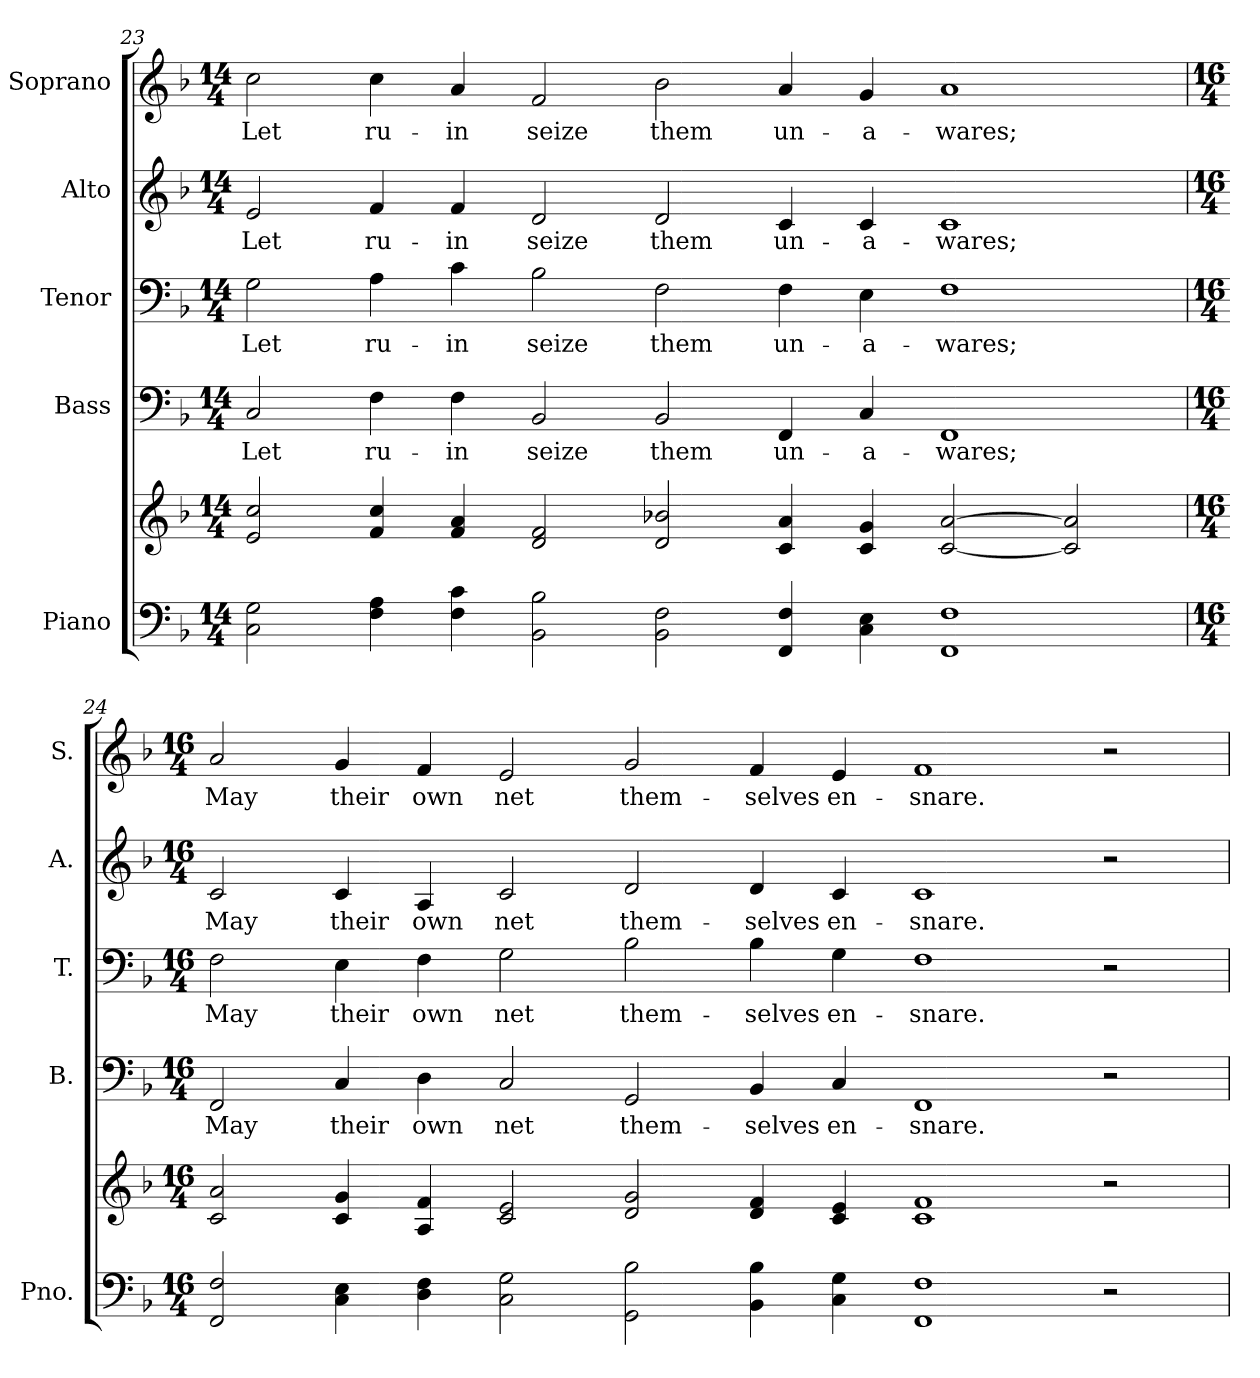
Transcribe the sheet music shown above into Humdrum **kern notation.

**kern	**kern	**kern	**text	**kern	**text	**kern	**text	**kern	**text
*part5	*part5	*part4	*part4	*part3	*part3	*part2	*part2	*part1	*part1
*staff6	*staff5	*staff4	*staff4	*staff3	*staff3	*staff2	*staff2	*staff1	*staff1
*I"Piano	*	*I"Bass	*	*I"Tenor	*	*I"Alto	*	*I"Soprano	*
*I'Pno.	*	*I'B.	*	*I'T.	*	*I'A.	*	*I'S.	*
!!LO:PB:g=z
*clefF4	*clefG2	*clefF4	*	*clefF4	*	*clefG2	*	*clefG2	*
*k[b-]	*k[b-]	*k[b-]	*	*k[b-]	*	*k[b-]	*	*k[b-]	*
*F:	*F:	*F:	*	*F:	*	*F:	*	*F:	*
*M14/4	*M14/4	*M14/4	*	*M14/4	*	*M14/4	*	*M14/4	*
=23	=23	=23	=23	=23	=23	=23	=23	=23	=23
!	!	!	!LO:LY:b:color=#000000	!	!	!	!	!	!
!	!	!	!	!	!LO:LY:b:color=#000000	!	!	!	!
!	!	!	!	!	!	!	!LO:LY:b:color=#000000	!	!
!	!	!	!	!	!	!	!	!	!LO:LY:b:color=#000000
2Ci\ 2Gi	2ei/ 2cci	2Ci/	Let	2Gi\	Let	2ei/	Let	2cci\	Let
!	!	!	!LO:LY:b:color=#000000	!	!	!	!	!	!
!	!	!	!	!	!LO:LY:b:color=#000000	!	!	!	!
!	!	!	!	!	!	!	!LO:LY:b:color=#000000	!	!
!	!	!	!	!	!	!	!	!	!LO:LY:b:color=#000000
4Fi\ 4Ai	4fi/ 4cci	4Fi\	ru-	4Ai\	ru-	4fi/	ru-	4cci\	ru-
!	!	!	!LO:LY:b:color=#000000	!	!	!	!	!	!
!	!	!	!	!	!LO:LY:b:color=#000000	!	!	!	!
!	!	!	!	!	!	!	!LO:LY:b:color=#000000	!	!
!	!	!	!	!	!	!	!	!	!LO:LY:b:color=#000000
4Fi\ 4ci	4fi/ 4ai	4Fi\	-in	4ci\	-in	4fi/	-in	4ai/	-in
!	!	!	!LO:LY:b:color=#000000	!	!	!	!	!	!
!	!	!	!	!	!LO:LY:b:color=#000000	!	!	!	!
!	!	!	!	!	!	!	!LO:LY:b:color=#000000	!	!
!	!	!	!	!	!	!	!	!	!LO:LY:b:color=#000000
2BB-i\ 2B-i	2di/ 2fi	2BB-i/	seize	2B-i\	seize	2di/	seize	2fi/	seize
!	!	!	!LO:LY:b:color=#000000	!	!	!	!	!	!
!	!	!	!	!	!LO:LY:b:color=#000000	!	!	!	!
!	!	!	!	!	!	!	!LO:LY:b:color=#000000	!	!
!	!	!	!	!	!	!	!	!	!LO:LY:b:color=#000000
2BB-i\ 2Fi	2di/ 2b-Xi	2BB-i/	them	2Fi\	them	2di/	them	2b-i\	them
!	!	!	!LO:LY:b:color=#000000	!	!	!	!	!	!
!	!	!	!	!	!LO:LY:b:color=#000000	!	!	!	!
!	!	!	!	!	!	!	!LO:LY:b:color=#000000	!	!
!	!	!	!	!	!	!	!	!	!LO:LY:b:color=#000000
4FFi/ 4Fi	4ci/ 4ai	4FFi/	un-	4Fi\	un-	4ci/	un-	4ai/	un-
!	!	!	!LO:LY:b:color=#000000	!	!	!	!	!	!
!	!	!	!	!	!LO:LY:b:color=#000000	!	!	!	!
!	!	!	!	!	!	!	!LO:LY:b:color=#000000	!	!
!	!	!	!	!	!	!	!	!	!LO:LY:b:color=#000000
4Ci\ 4Ei	4ci/ 4gi	4Ci/	-a-	4Ei\	-a-	4ci/	-a-	4gi/	-a-
!	!	!	!LO:LY:b:color=#000000	!	!	!	!	!	!
!	!	!	!	!	!LO:LY:b:color=#000000	!	!	!	!
!	!	!	!	!	!	!	!LO:LY:b:color=#000000	!	!
!	!	!	!	!	!	!	!	!	!LO:LY:b:color=#000000
1FFi 1Fi	[<2ci/ [>2ai	1FFi	-wares;	1Fi	-wares;	1ci	-wares;	1ai	-wares;
.	2ci/] 2ai]	.	.	.	.	.	.	.	.
!!LO:PB:g=z
=24	=24	=24	=24	=24	=24	=24	=24	=24	=24
*M16/4	*M16/4	*M16/4	*	*M16/4	*	*M16/4	*	*M16/4	*
!	!	!	!LO:LY:b:color=#000000	!	!	!	!	!	!
!	!	!	!	!	!LO:LY:b:color=#000000	!	!	!	!
!	!	!	!	!	!	!	!LO:LY:b:color=#000000	!	!
!	!	!	!	!	!	!	!	!	!LO:LY:b:color=#000000
2FFi/ 2Fi	2ci/ 2ai	2FFi/	May	2Fi\	May	2ci/	May	2ai/	May
!	!	!	!LO:LY:b:color=#000000	!	!	!	!	!	!
!	!	!	!	!	!LO:LY:b:color=#000000	!	!	!	!
!	!	!	!	!	!	!	!LO:LY:b:color=#000000	!	!
!	!	!	!	!	!	!	!	!	!LO:LY:b:color=#000000
4Ci\ 4Ei	4ci/ 4gi	4Ci/	their	4Ei\	their	4ci/	their	4gi/	their
!	!	!	!LO:LY:b:color=#000000	!	!	!	!	!	!
!	!	!	!	!	!LO:LY:b:color=#000000	!	!	!	!
!	!	!	!	!	!	!	!LO:LY:b:color=#000000	!	!
!	!	!	!	!	!	!	!	!	!LO:LY:b:color=#000000
4Di\ 4Fi	4Ai/ 4fi	4Di\	own	4Fi\	own	4Ai/	own	4fi/	own
!	!	!	!LO:LY:b:color=#000000	!	!	!	!	!	!
!	!	!	!	!	!LO:LY:b:color=#000000	!	!	!	!
!	!	!	!	!	!	!	!LO:LY:b:color=#000000	!	!
!	!	!	!	!	!	!	!	!	!LO:LY:b:color=#000000
2Ci\ 2Gi	2ci/ 2ei	2Ci/	net	2Gi\	net	2ci/	net	2ei/	net
!	!	!	!LO:LY:b:color=#000000	!	!	!	!	!	!
!	!	!	!	!	!LO:LY:b:color=#000000	!	!	!	!
!	!	!	!	!	!	!	!LO:LY:b:color=#000000	!	!
!	!	!	!	!	!	!	!	!	!LO:LY:b:color=#000000
2GGi\ 2B-i	2di/ 2gi	2GGi/	them-	2B-i\	them-	2di/	them-	2gi/	them-
!	!	!	!LO:LY:b:color=#000000	!	!	!	!	!	!
!	!	!	!	!	!LO:LY:b:color=#000000	!	!	!	!
!	!	!	!	!	!	!	!LO:LY:b:color=#000000	!	!
!	!	!	!	!	!	!	!	!	!LO:LY:b:color=#000000
4BB-i\ 4B-i	4di/ 4fi	4BB-i/	-selves	4B-i\	-selves	4di/	-selves	4fi/	-selves
!	!	!	!LO:LY:b:color=#000000	!	!	!	!	!	!
!	!	!	!	!	!LO:LY:b:color=#000000	!	!	!	!
!	!	!	!	!	!	!	!LO:LY:b:color=#000000	!	!
!	!	!	!	!	!	!	!	!	!LO:LY:b:color=#000000
4Ci\ 4Gi	4ci/ 4ei	4Ci/	en-	4Gi\	en-	4ci/	en-	4ei/	en-
!	!	!	!LO:LY:b:color=#000000	!	!	!	!	!	!
!	!	!	!	!	!LO:LY:b:color=#000000	!	!	!	!
!	!	!	!	!	!	!	!LO:LY:b:color=#000000	!	!
!	!	!	!	!	!	!	!	!	!LO:LY:b:color=#000000
1FFi 1Fi	1ci 1fi	1FFi	-snare.	1Fi	-snare.	1ci	-snare.	1fi	-snare.
2r	2r	2r	.	2r	.	2r	.	2r	.
=	=	=	=	=	=	=	=	=	=
*-	*-	*-	*-	*-	*-	*-	*-	*-	*-
